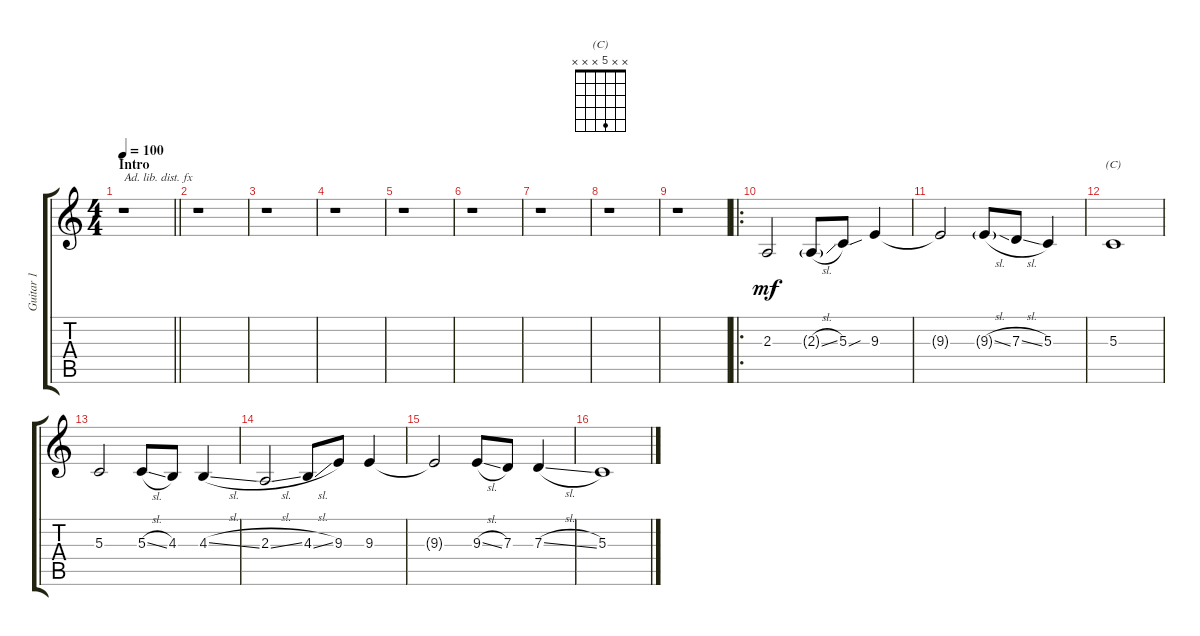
\track ("Guitar 1" "Guitar 1") {instrument pad1newage}
\staff {score tabs}
\tuning (E4 B3 G3 D3 A2 E2) {hide}
\chord ("(C)" x x 5 x x x)
\ts (4 4)
\section ("" "Intro")
\tempo 100
\clef g2
\barLineRight lightlight
\ks c
r.1{txt "Ad. lib. dist. fx" dy mf instrument pad1newage} |
r.1 |
r.1 |
r.1 |
r.1 |
r.1 |
r.1 |
r.1 |
r.1 |
\ro
2.3.2 2.3{sl g}.8 5.3{sou}.8 9.3.4 |
9.3{t}.2 9.3{sl g}.8 7.3{sl}.8 5.3.4 |
5.3.1{ch "(C)"} |
5.3.2 5.3{sl}.8 4.3.8 4.3{sl}.4 |
2.3{sl}.2 4.3{sl}.8 9.3.8 9.3.4 |
9.3{t}.2 9.3{sl}.8 7.3.8 7.3{sl}.4 |
5.3.1
